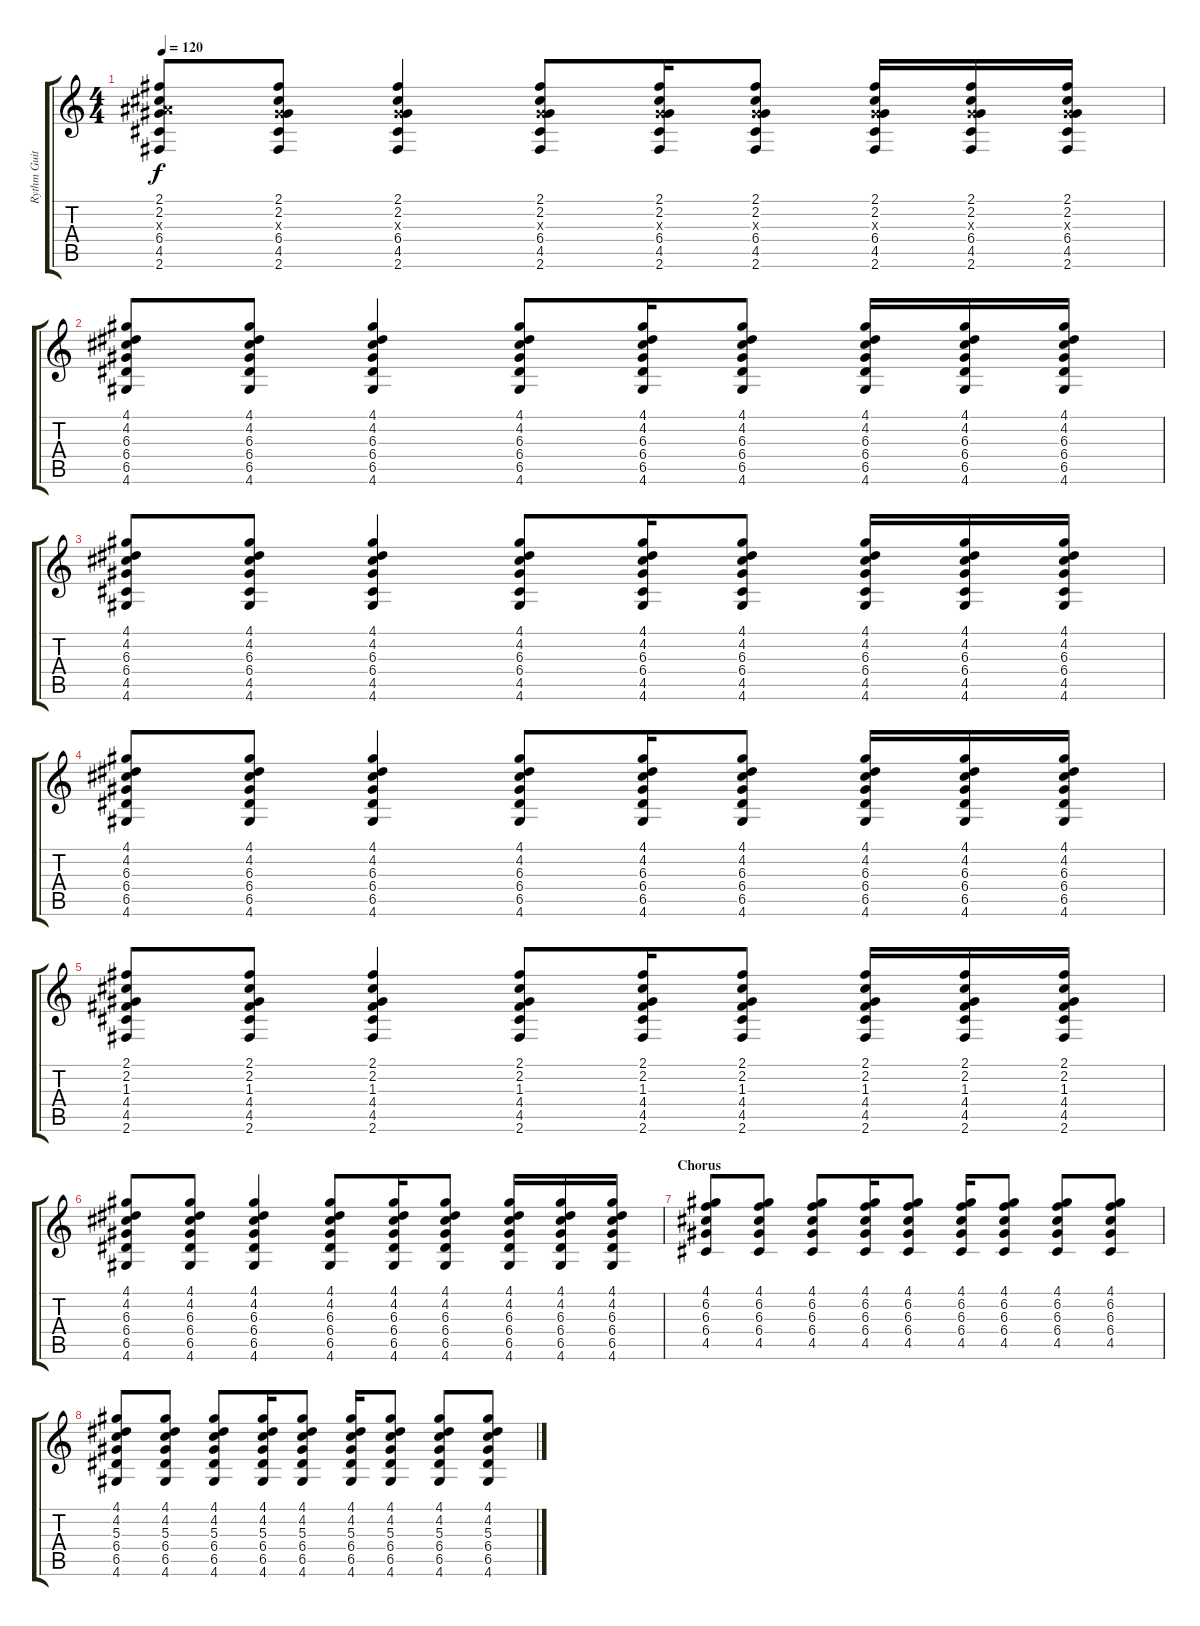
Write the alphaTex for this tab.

\track ("Rythm Guitar" "Rythm Guit") {instrument acousticguitarsteel}
\staff {score tabs}
\tuning (E4 B3 G3 D3 A2 E2) {hide}
\ts (4 4)
\tempo 120
\clef g2
\ks c
(2.1 2.2 3.3{x} 6.4 4.5 2.6).8{dy f} (2.1 2.2 1.3{x} 6.4 4.5 2.6).8 (2.1 2.2 1.3{x} 6.4 4.5 2.6).4 (2.1 2.2 1.3{x} 6.4 4.5 2.6).8 (2.1 2.2 1.3{x} 6.4 4.5 2.6).16 (2.1 2.2 1.3{x} 6.4 4.5 2.6).8 (2.1 2.2 1.3{x} 6.4 4.5 2.6).16 (2.1 2.2 1.3{x} 6.4 4.5 2.6).16 (2.1 2.2 1.3{x} 6.4 4.5 2.6).16 |
(4.1 4.2 6.3 6.4 6.5 4.6).8 (4.1 4.2 6.3 6.4 6.5 4.6).8 (4.1 4.2 6.3 6.4 6.5 4.6).4 (4.1 4.2 6.3 6.4 6.5 4.6).8 (4.1 4.2 6.3 6.4 6.5 4.6).16 (4.1 4.2 6.3 6.4 6.5 4.6).8 (4.1 4.2 6.3 6.4 6.5 4.6).16 (4.1 4.2 6.3 6.4 6.5 4.6).16 (4.1 4.2 6.3 6.4 6.5 4.6).16 |
(4.1 4.2 6.3 6.4 4.5 4.6).8 (4.1 4.2 6.3 6.4 4.5 4.6).8 (4.1 4.2 6.3 6.4 4.5 4.6).4 (4.1 4.2 6.3 6.4 4.5 4.6).8 (4.1 4.2 6.3 6.4 4.5 4.6).16 (4.1 4.2 6.3 6.4 4.5 4.6).8 (4.1 4.2 6.3 6.4 4.5 4.6).16 (4.1 4.2 6.3 6.4 4.5 4.6).16 (4.1 4.2 6.3 6.4 4.5 4.6).16 |
(4.1 4.2 6.3 6.4 6.5 4.6).8 (4.1 4.2 6.3 6.4 6.5 4.6).8 (4.1 4.2 6.3 6.4 6.5 4.6).4 (4.1 4.2 6.3 6.4 6.5 4.6).8 (4.1 4.2 6.3 6.4 6.5 4.6).16 (4.1 4.2 6.3 6.4 6.5 4.6).8 (4.1 4.2 6.3 6.4 6.5 4.6).16 (4.1 4.2 6.3 6.4 6.5 4.6).16 (4.1 4.2 6.3 6.4 6.5 4.6).16 |
(2.1 2.2 1.3 4.4 4.5 2.6).8 (2.1 2.2 1.3 4.4 4.5 2.6).8 (2.1 2.2 1.3 4.4 4.5 2.6).4 (2.1 2.2 1.3 4.4 4.5 2.6).8 (2.1 2.2 1.3 4.4 4.5 2.6).16 (2.1 2.2 1.3 4.4 4.5 2.6).8 (2.1 2.2 1.3 4.4 4.5 2.6).16 (2.1 2.2 1.3 4.4 4.5 2.6).16 (2.1 2.2 1.3 4.4 4.5 2.6).16 |
(4.1 4.2 6.3 6.4 6.5 4.6).8 (4.1 4.2 6.3 6.4 6.5 4.6).8 (4.1 4.2 6.3 6.4 6.5 4.6).4 (4.1 4.2 6.3 6.4 6.5 4.6).8 (4.1 4.2 6.3 6.4 6.5 4.6).16 (4.1 4.2 6.3 6.4 6.5 4.6).8 (4.1 4.2 6.3 6.4 6.5 4.6).16 (4.1 4.2 6.3 6.4 6.5 4.6).16 (4.1 4.2 6.3 6.4 6.5 4.6).16 |
\section ("" "Chorus")
(4.1 6.2 6.3 6.4 4.5).8 (4.1 6.2 6.3 6.4 4.5).8 (4.1 6.2 6.3 6.4 4.5).8 (4.1 6.2 6.3 6.4 4.5).16 (4.1 6.2 6.3 6.4 4.5).8 (4.1 6.2 6.3 6.4 4.5).16 (4.1 6.2 6.3 6.4 4.5).8 (4.1 6.2 6.3 6.4 4.5).8 (4.1 6.2 6.3 6.4 4.5).8 |
(4.1 4.2 5.3 6.4 6.5 4.6).8 (4.1 4.2 5.3 6.4 6.5 4.6).8 (4.1 4.2 5.3 6.4 6.5 4.6).8 (4.1 4.2 5.3 6.4 6.5 4.6).16 (4.1 4.2 5.3 6.4 6.5 4.6).8 (4.1 4.2 5.3 6.4 6.5 4.6).16 (4.1 4.2 5.3 6.4 6.5 4.6).8 (4.1 4.2 5.3 6.4 6.5 4.6).8 (4.1 4.2 5.3 6.4 6.5 4.6).8
